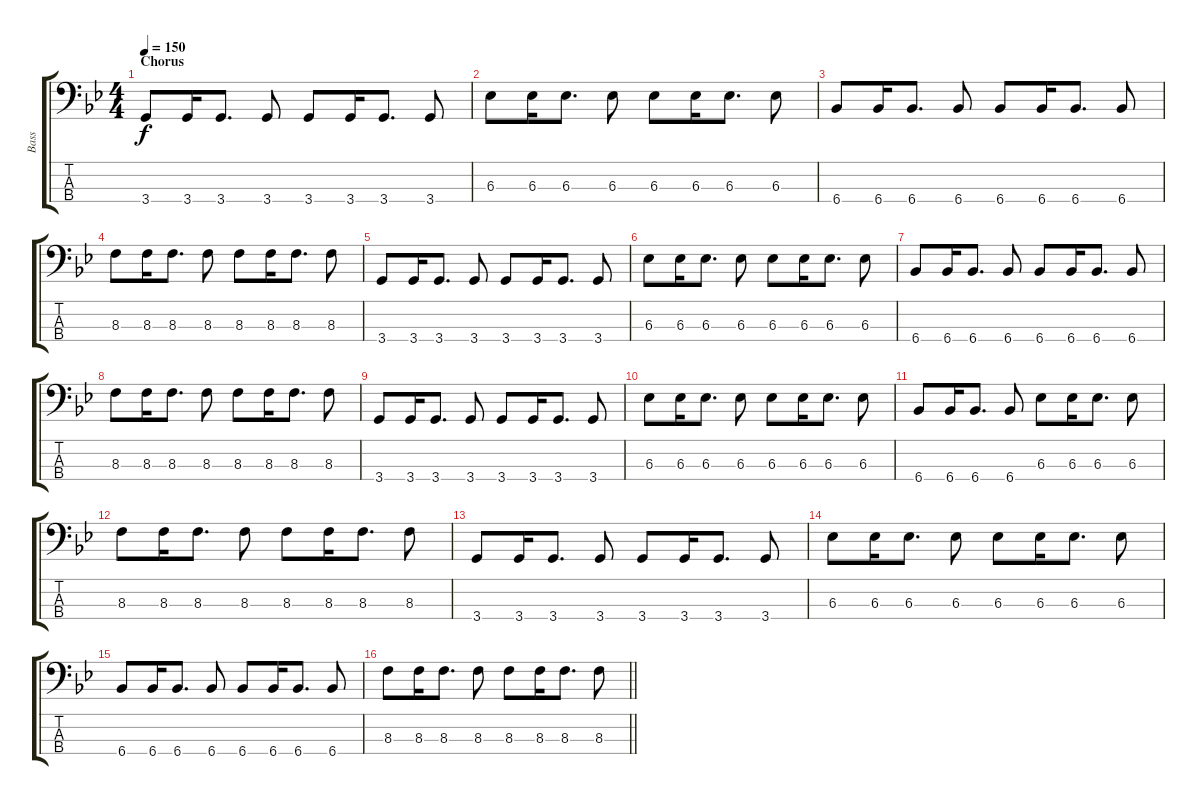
\track ("Bass" "Bass") {instrument electricbasspick}
\staff {score tabs}
\tuning (G2 D2 A1 E1) {hide}
\ts (4 4)
\section ("" "Chorus")
\tempo 150
\clef f4
\ks bb
3.4.8{dy f} 3.4.16 3.4.8{d} 3.4.8 3.4.8 3.4.16 3.4.8{d} 3.4.8 |
6.3.8 6.3.16 6.3.8{d} 6.3.8 6.3.8 6.3.16 6.3.8{d} 6.3.8 |
6.4.8 6.4.16 6.4.8{d} 6.4.8 6.4.8 6.4.16 6.4.8{d} 6.4.8 |
8.3.8 8.3.16 8.3.8{d} 8.3.8 8.3.8 8.3.16 8.3.8{d} 8.3.8 |
3.4.8 3.4.16 3.4.8{d} 3.4.8 3.4.8 3.4.16 3.4.8{d} 3.4.8 |
6.3.8 6.3.16 6.3.8{d} 6.3.8 6.3.8 6.3.16 6.3.8{d} 6.3.8 |
6.4.8 6.4.16 6.4.8{d} 6.4.8 6.4.8 6.4.16 6.4.8{d} 6.4.8 |
8.3.8 8.3.16 8.3.8{d} 8.3.8 8.3.8 8.3.16 8.3.8{d} 8.3.8 |
3.4.8 3.4.16 3.4.8{d} 3.4.8 3.4.8 3.4.16 3.4.8{d} 3.4.8 |
6.3.8 6.3.16 6.3.8{d} 6.3.8 6.3.8 6.3.16 6.3.8{d} 6.3.8 |
6.4.8 6.4.16 6.4.8{d} 6.4.8 6.3.8 6.3.16 6.3.8{d} 6.3.8 |
8.3.8 8.3.16 8.3.8{d} 8.3.8 8.3.8 8.3.16 8.3.8{d} 8.3.8 |
3.4.8 3.4.16 3.4.8{d} 3.4.8 3.4.8 3.4.16 3.4.8{d} 3.4.8 |
6.3.8 6.3.16 6.3.8{d} 6.3.8 6.3.8 6.3.16 6.3.8{d} 6.3.8 |
6.4.8 6.4.16 6.4.8{d} 6.4.8 6.4.8 6.4.16 6.4.8{d} 6.4.8 |
\barLineRight lightlight
8.3.8 8.3.16 8.3.8{d} 8.3.8 8.3.8 8.3.16 8.3.8{d} 8.3.8
